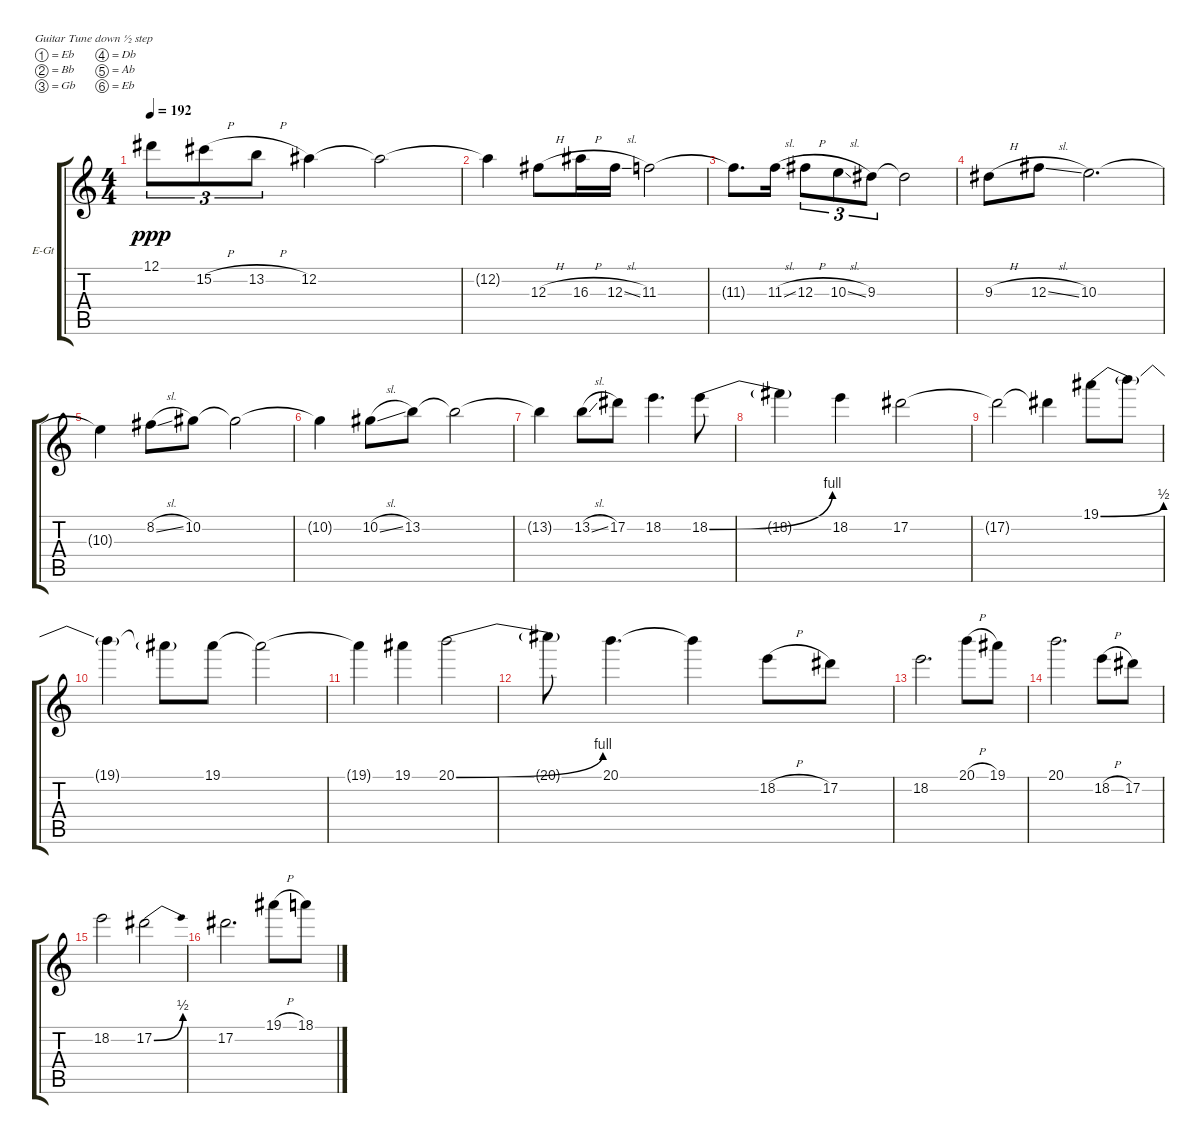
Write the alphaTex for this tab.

\bracketExtendMode groupsimilarinstruments
\firstSystemTrackNameOrientation horizontal
\otherSystemsTrackNameOrientation horizontal
\track ("Guitar Solo" "E-Gt") {instrument acousticgrandpiano}
\staff {score tabs}
\tuning (Eb4 Bb3 Gb3 Db3 Ab2 Eb2)
\displaytranspose 12
\ts (4 4)
\tempo 192
\clef g2
\ks c
12.1.8{tu (3 2) dy ppp} 15.2{h}.8{tu (3 2)} 13.2{h}.8{tu (3 2)} 12.2.4 12.2{t}.2 |
12.2{t}.4 12.3{h}.8 16.3{h}.16 12.3{sl}.16 11.3.2 |
11.3{t}.8{d} 11.3{sl}.16 12.3{h}.8{tu (3 2)} 10.3{sl}.8{tu (3 2)} 9.3.8{tu (3 2)} 9.3{t}.2 |
9.3{h}.8 12.3{sl}.8 10.3.2{d} |
10.3{t}.4 8.2{sl}.8 10.2.8 10.2{t}.2 |
10.2{t}.4 10.2{sl}.8 13.2.8 13.2{t}.2 |
13.2{t}.4 13.2{sl}.8 17.2.8 18.2.4{d} 18.2{be (bend 0 0 60 4)}.8 |
18.2{t}.4 18.2.4 17.2.2 |
17.2{t}.2 17.2{t}.4 19.1{be (bend 0 0 60 2)}.8 19.1{t}.8 |
19.1{t}.4 19.1{t}.8 19.1.8 19.1{t}.2 |
19.1{t}.4 19.1.4 20.1{be (bend 0 0 60 4)}.2 |
20.1{t}.8 20.1.4{d} 20.1{t}.4 18.2{h}.8 17.2.8 |
18.2.2{d} 20.1{h}.8 19.1.8 |
20.1.2{d} 18.2{h}.8 17.2.8 |
18.2.2 17.2{be (bend 0 0 60 2)}.2 |
17.2.2{d} 19.1{h}.8 18.1.8
